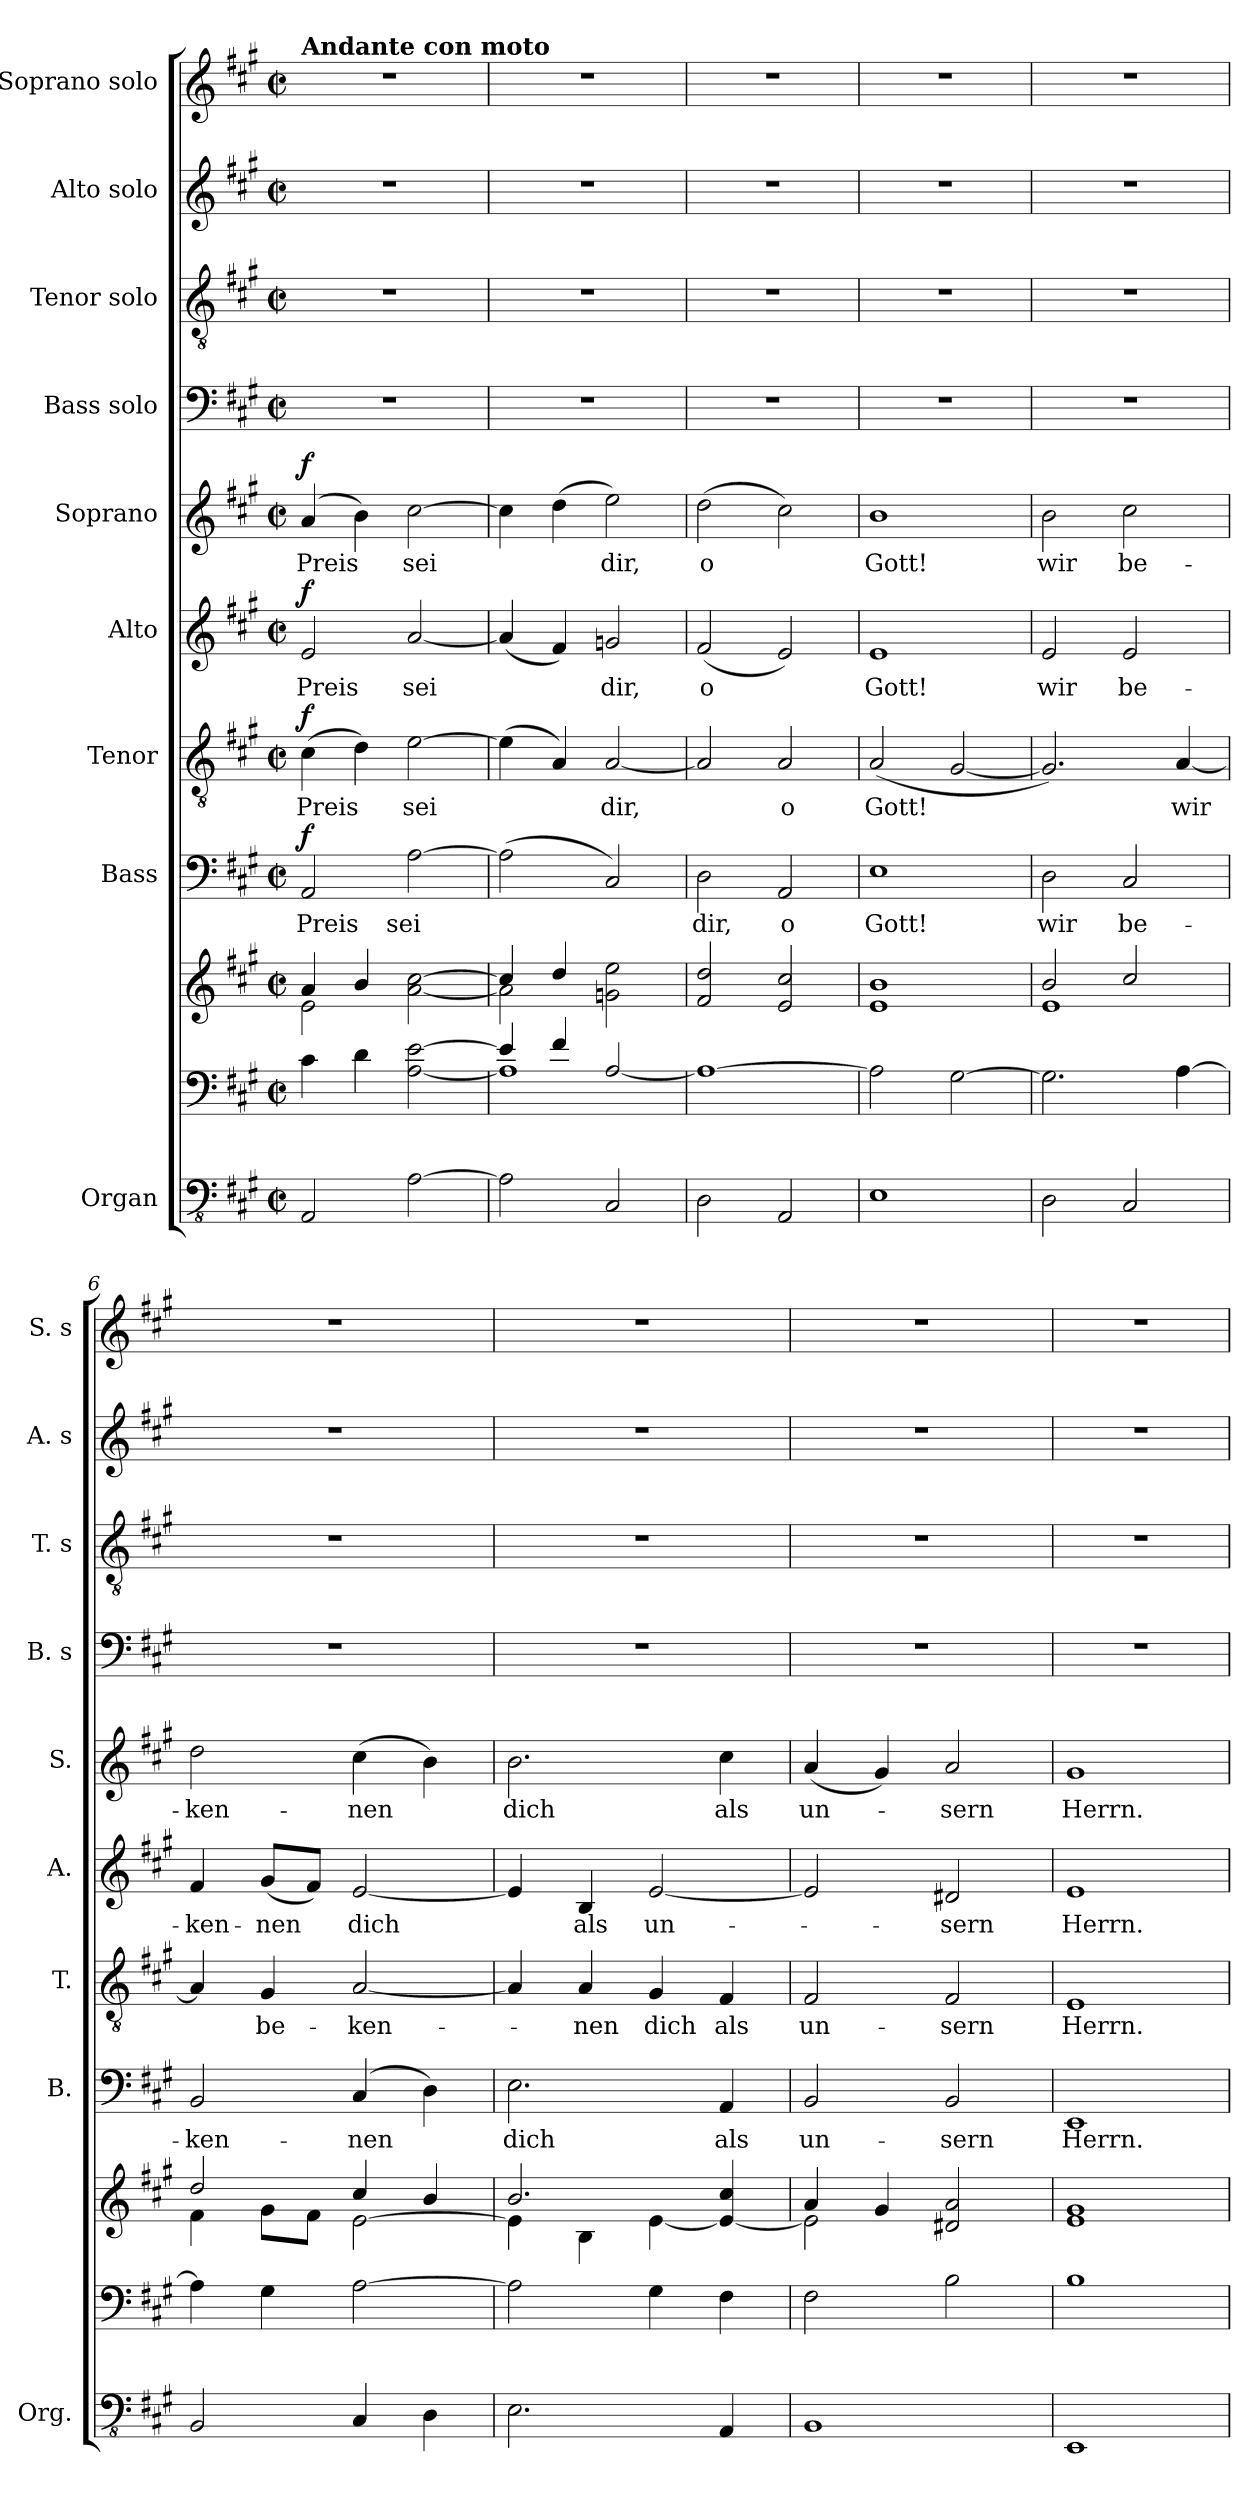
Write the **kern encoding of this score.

**kern	**kern	**kern	**kern	**text	**dynam	**kern	**text	**dynam	**kern	**text	**dynam	**kern	**text	**dynam	**kern	**kern	**kern	**kern
*part9	*part9	*part9	*part8	*part8	*part8	*part7	*part7	*part7	*part6	*part6	*part6	*part5	*part5	*part5	*part4	*part3	*part2	*part1
*staff11	*staff10	*staff9	*staff8	*staff8	*staff8	*staff7	*staff7	*staff7	*staff6	*staff6	*staff6	*staff5	*staff5	*staff5	*staff4	*staff3	*staff2	*staff1
*I"Organ	*	*	*I"Bass	*	*	*I"Tenor	*	*	*I"Alto	*	*	*I"Soprano	*	*	*I"Bass solo	*I"Tenor solo	*I"Alto solo	*I"Soprano solo
*I'Org.	*	*	*I'B.	*	*	*I'T.	*	*	*I'A.	*	*	*I'S.	*	*	*I'B. s	*I'T. s	*I'A. s	*I'S. s
*clefFv4	*clefF4	*clefG2	*clefF4	*	*	*clefGv2	*	*	*clefG2	*	*	*clefG2	*	*	*clefF4	*clefGv2	*clefG2	*clefG2
*k[f#c#g#]	*k[f#c#g#]	*k[f#c#g#]	*k[f#c#g#]	*	*	*k[f#c#g#]	*	*	*k[f#c#g#]	*	*	*k[f#c#g#]	*	*	*k[f#c#g#]	*k[f#c#g#]	*k[f#c#g#]	*k[f#c#g#]
*M2/2	*M2/2	*M2/2	*M2/2	*	*	*M2/2	*	*	*M2/2	*	*	*M2/2	*	*	*M2/2	*M2/2	*M2/2	*M2/2
*met(c|)	*met(c|)	*met(c|)	*met(c|)	*	*	*met(c|)	*	*	*met(c|)	*	*	*met(c|)	*	*	*met(c|)	*met(c|)	*met(c|)	*met(c|)
=1	=1	=1	=1	=1	=1	=1	=1	=1	=1	=1	=1	=1	=1	=1	=1	=1	=1	=1
*	*	*^	*	*	*	*	*	*	*	*	*	*	*	*	*	*	*	*
!	!	!	!	!	!	!	!	!	!	!	!	!	!	!	!	!	!	!	!LO:TX:a:B:t=Andante con moto
!	!	!	!	!	!LO:LY:b	!LO:DY:a	!	!LO:LY:b	!LO:DY:a	!	!LO:LY:b	!LO:DY:a	!	!LO:LY:b	!LO:DY:a	!	!	!	!
2AAA/	4c#\	2e\	4a/	2AA/	Preis	f	(>4c#\	Preis	f	2e/	Preis	f	(>4a/	Preis	f	1r	1r	1r	1r
.	4d\	.	4b/	.	.	.	4d\)	.	.	.	.	.	4b\)	.	.	.	.	.	.
!	!	!	!	!	!LO:LY:b	!	!	!LO:LY:b	!	!	!LO:LY:b	!	!	!LO:LY:b	!	!	!	!	!
[2AA\	[2A\ [2e\	[2a\ [2cc#\	2ryy	[2A\	sei	.	[2e\	sei	.	[2a/	sei	.	[2cc#\	sei	.	.	.	.	.
=2	=2	=2	=2	=2	=2	=2	=2	=2	=2	=2	=2	=2	=2	=2	=2	=2	=2	=2	=2
*	*^	*	*	*	*	*	*	*	*	*	*	*	*	*	*	*	*	*	*
2AA\]	1A]	4e/]	2a\]	4cc#/]	(>2A\]	.	.	(>4e\]	.	.	(<4a/]	.	.	4cc#\]	.	.	1r	1r	1r	1r
.	.	4f#/	.	4dd/	.	.	.	4A/)	.	.	4f#/)	.	.	(>4dd\	.	.	.	.	.	.
!	!	!	!	!	!	!	!	!	!LO:LY:b	!	!	!LO:LY:b	!	!	!LO:LY:b	!	!	!	!	!
2CC#/	.	[2A/	2gn\ 2ee\	2ryy	2C#/)	.	.	[2A/	dir,	.	2gn/	dir,	.	2ee\)	dir,	.	.	.	.	.
=3	=3	=3	=3	=3	=3	=3	=3	=3	=3	=3	=3	=3	=3	=3	=3	=3	=3	=3	=3	=3
!	!	!	!	!	!	!LO:LY:b	!	!	!	!	!	!LO:LY:b	!	!	!LO:LY:b	!	!	!	!	!
*	*v	*v	*	*	*	*	*	*	*	*	*	*	*	*	*	*	*	*	*	*
*	*	*v	*v	*	*	*	*	*	*	*	*	*	*	*	*	*	*	*	*
2DD\	1A_	2f#/ 2dd/	2D\	dir,	.	2A/]	.	.	(<2f#/	o	.	(>2dd\	o	.	1r	1r	1r	1r
!	!	!	!	!LO:LY:b	!	!	!LO:LY:b	!	!	!	!	!	!	!	!	!	!	!
2AAA/	.	2e/ 2cc#/	2AA/	o	.	2A/	o	.	2e/)	.	.	2cc#\)	.	.	.	.	.	.
=4	=4	=4	=4	=4	=4	=4	=4	=4	=4	=4	=4	=4	=4	=4	=4	=4	=4	=4
!	!	!	!	!LO:LY:b	!	!	!LO:LY:b	!	!	!LO:LY:b	!	!	!LO:LY:b	!	!	!	!	!
1EE	2A\]	1e 1b	1E	Gott!	.	(<2A/	Gott!	.	1e	Gott!	.	1b	Gott!	.	1r	1r	1r	1r
.	[2G#\	.	.	.	.	[2G#/	.	.	.	.	.	.	.	.	.	.	.	.
=5	=5	=5	=5	=5	=5	=5	=5	=5	=5	=5	=5	=5	=5	=5	=5	=5	=5	=5
*	*	*^	*	*	*	*	*	*	*	*	*	*	*	*	*	*	*	*
!	!	!	!	!	!LO:LY:b	!	!	!	!	!	!LO:LY:b	!	!	!LO:LY:b	!	!	!	!	!
2DD\	2.G#\]	1e	2b/	2D\	wir	.	2.G#/])	.	.	2e/	wir	.	2b\	wir	.	1r	1r	1r	1r
!	!	!	!	!	!LO:LY:b	!	!	!	!	!	!LO:LY:b	!	!	!LO:LY:b	!	!	!	!	!
2CC#/	.	.	2cc#/	2C#/	be-	.	.	.	.	2e/	be-	.	2cc#\	be-	.	.	.	.	.
!	!	!	!	!	!	!	!	!LO:LY:b	!	!	!	!	!	!	!	!	!	!	!
.	[4A\	.	.	.	.	.	[4A/	wir	.	.	.	.	.	.	.	.	.	.	.
=6	=6	=6	=6	=6	=6	=6	=6	=6	=6	=6	=6	=6	=6	=6	=6	=6	=6	=6	=6
!	!	!	!	!	!LO:LY:b	!	!	!	!	!	!LO:LY:b	!	!	!LO:LY:b	!	!	!	!	!
2BBB/	4A\]	2dd/	4f#\	2BB/	-ken-	.	4A/]	.	.	4f#/	-ken-	.	2dd\	-ken-	.	1r	1r	1r	1r
!	!	!	!	!	!	!	!	!LO:LY:b	!	!	!LO:LY:b	!	!	!	!	!	!	!	!
.	4G#\	.	8g#\L	.	.	.	4G#/	be-	.	(<8g#/L	-nen	.	.	.	.	.	.	.	.
.	.	.	8f#\J	.	.	.	.	.	.	8f#/J)	.	.	.	.	.	.	.	.	.
!	!	!	!	!	!LO:LY:b	!	!	!LO:LY:b	!	!	!LO:LY:b	!	!	!LO:LY:b	!	!	!	!	!
4CC#/	[2A\	[2e\	4cc#/	(>4C#/	-nen	.	[2A/	-ken-	.	[2e/	dich	.	(>4cc#\	-nen	.	.	.	.	.
4DD\	.	.	4b/	4D\)	.	.	.	.	.	.	.	.	4b\)	.	.	.	.	.	.
=7	=7	=7	=7	=7	=7	=7	=7	=7	=7	=7	=7	=7	=7	=7	=7	=7	=7	=7	=7
!	!	!	!	!	!LO:LY:b	!	!	!	!	!	!	!	!	!LO:LY:b	!	!	!	!	!
2.EE\	2A\]	2.b/	4e\]	2.E\	dich	.	4A/]	.	.	4e/]	.	.	2.b\	dich	.	1r	1r	1r	1r
!	!	!	!	!	!	!	!	!LO:LY:b	!	!	!LO:LY:b	!	!	!	!	!	!	!	!
.	.	.	4B\	.	.	.	4A/	-nen	.	4B/	als	.	.	.	.	.	.	.	.
!	!	!	!	!	!	!	!	!LO:LY:b	!	!	!LO:LY:b	!	!	!	!	!	!	!	!
.	4G#\	.	[4e\	.	.	.	4G#/	dich	.	[2e/	un-	.	.	.	.	.	.	.	.
!	!	!	!	!	!LO:LY:b	!	!	!LO:LY:b	!	!	!	!	!	!LO:LY:b	!	!	!	!	!
4AAA/	4F#\	4e/_ 4cc#/	4ryy	4AA/	als	.	4F#/	als	.	.	.	.	4cc#\	als	.	.	.	.	.
=8	=8	=8	=8	=8	=8	=8	=8	=8	=8	=8	=8	=8	=8	=8	=8	=8	=8	=8	=8
!	!	!	!	!	!LO:LY:b	!	!	!LO:LY:b	!	!	!	!	!	!LO:LY:b	!	!	!	!	!
1BBB	2F#\	2e\]	4a/	2BB/	un-	.	2F#/	un-	.	2e/]	.	.	(<4a/	un-	.	1r	1r	1r	1r
.	.	.	4g#/	.	.	.	.	.	.	.	.	.	4g#/)	.	.	.	.	.	.
!	!	!	!	!	!LO:LY:b	!	!	!LO:LY:b	!	!	!LO:LY:b	!	!	!LO:LY:b	!	!	!	!	!
.	2B\	2d#X/ 2a/	2ryy	2BB/	-sern	.	2F#/	-sern	.	2d#X/	-sern	.	2a/	-sern	.	.	.	.	.
=9	=9	=9	=9	=9	=9	=9	=9	=9	=9	=9	=9	=9	=9	=9	=9	=9	=9	=9	=9
!	!	!	!	!	!LO:LY:b	!	!	!LO:LY:b	!	!	!LO:LY:b	!	!	!LO:LY:b	!	!	!	!	!
*	*	*v	*v	*	*	*	*	*	*	*	*	*	*	*	*	*	*	*	*
1EEE	1B	1e 1g#	1EE	Herrn.	.	1E	Herrn.	.	1e	Herrn.	.	1g#	Herrn.	.	1r	1r	1r	1r
=	=	=	=	=	=	=	=	=	=	=	=	=	=	=	=	=	=	=
*-	*-	*-	*-	*-	*-	*-	*-	*-	*-	*-	*-	*-	*-	*-	*-	*-	*-	*-
